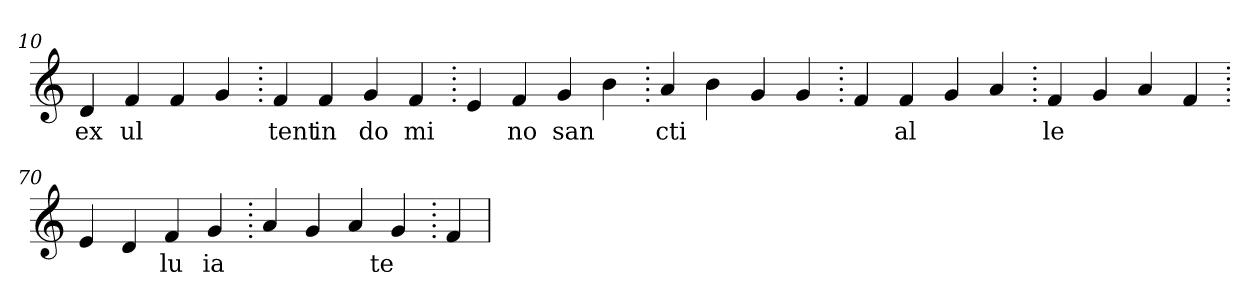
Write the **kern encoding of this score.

**kern	**text
*part1	*part1
*staff1	*staff1
*clefG2	*
=10.	=10.
4d	ex
4f	ul
4f	.
4g	.
=20.	=20.
4f	tent
4f	in
4g	do
4f	mi
=30.	=30.
4e	.
4f	no
4g	san
4b	.
=40.	=40.
4a	cti
4b	.
4g	.
4g	.
=50.	=50.
4f	.
4f	al
4g	.
4a	.
=60.	=60.
4f	le
4g	.
4a	.
4f	.
=70.	=70.
4e	.
4d	.
4f	lu
4g	ia
=80.	=80.
4a	.
4g	.
4a	.
4g	te
=90.	=90.
4f	.
=	=
*-	*-
